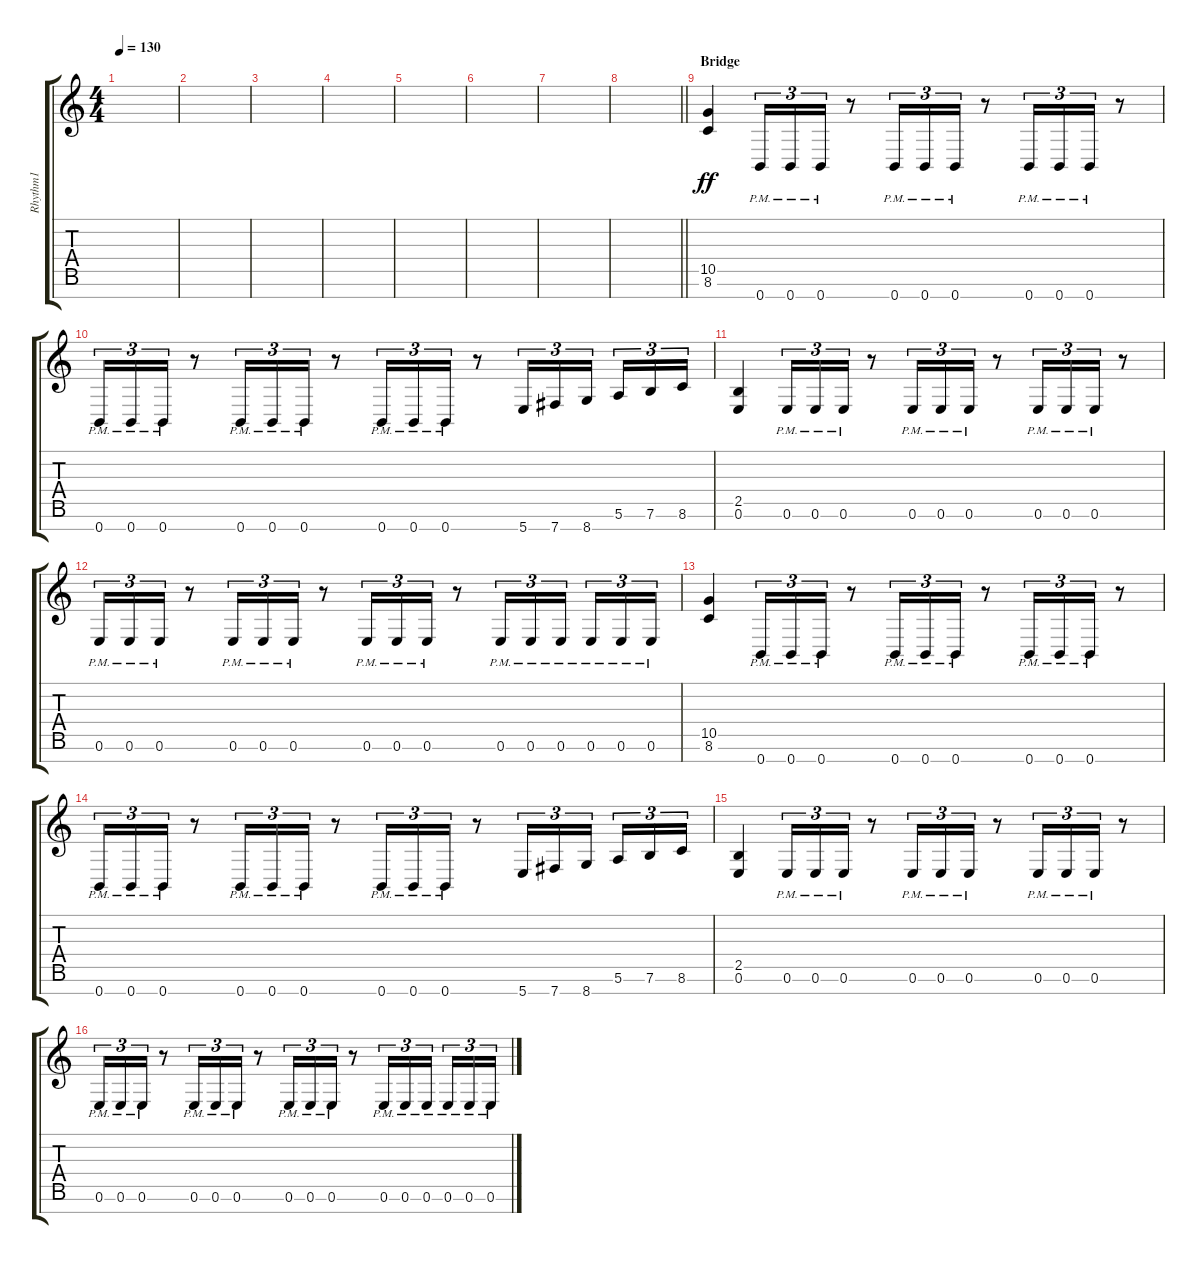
\track ("Rhythm1" "Rhythm1") {instrument distortionguitar}
\staff {score tabs}
\tuning (E4 B3 G3 D3 A2 E2 B1) {hide}
\ts (4 4)
\tempo 130
\clef g2
\ks c
|
|
|
|
|
|
|
\barLineRight lightlight
|
\section ("" "Bridge")
(10.5 8.6).4{dy ff} 0.7{pm}.16{tu (3 2)} 0.7{pm}.16{tu (3 2)} 0.7{pm}.16{tu (3 2)} r.8 0.7{pm}.16{tu (3 2)} 0.7{pm}.16{tu (3 2)} 0.7{pm}.16{tu (3 2)} r.8 0.7{pm}.16{tu (3 2)} 0.7{pm}.16{tu (3 2)} 0.7{pm}.16{tu (3 2)} r.8 |
0.7{pm}.16{tu (3 2)} 0.7{pm}.16{tu (3 2)} 0.7{pm}.16{tu (3 2)} r.8 0.7{pm}.16{tu (3 2)} 0.7{pm}.16{tu (3 2)} 0.7{pm}.16{tu (3 2)} r.8 0.7{pm}.16{tu (3 2)} 0.7{pm}.16{tu (3 2)} 0.7{pm}.16{tu (3 2)} r.8 5.7.16{tu (3 2)} 7.7.16{tu (3 2)} 8.7.16{tu (3 2) beam splitsecondary} 5.6.16{tu (3 2)} 7.6.16{tu (3 2)} 8.6.16{tu (3 2)} |
(2.5 0.6).4 0.6{pm}.16{tu (3 2)} 0.6{pm}.16{tu (3 2)} 0.6{pm}.16{tu (3 2)} r.8 0.6{pm}.16{tu (3 2)} 0.6{pm}.16{tu (3 2)} 0.6{pm}.16{tu (3 2)} r.8 0.6{pm}.16{tu (3 2)} 0.6{pm}.16{tu (3 2)} 0.6{pm}.16{tu (3 2)} r.8 |
0.6{pm}.16{tu (3 2)} 0.6{pm}.16{tu (3 2)} 0.6{pm}.16{tu (3 2)} r.8 0.6{pm}.16{tu (3 2)} 0.6{pm}.16{tu (3 2)} 0.6{pm}.16{tu (3 2)} r.8 0.6{pm}.16{tu (3 2)} 0.6{pm}.16{tu (3 2)} 0.6{pm}.16{tu (3 2)} r.8 0.6{pm}.16{tu (3 2)} 0.6{pm}.16{tu (3 2)} 0.6{pm}.16{tu (3 2) beam splitsecondary} 0.6{pm}.16{tu (3 2)} 0.6{pm}.16{tu (3 2)} 0.6{pm}.16{tu (3 2)} |
(10.5 8.6).4 0.7{pm}.16{tu (3 2)} 0.7{pm}.16{tu (3 2)} 0.7{pm}.16{tu (3 2)} r.8 0.7{pm}.16{tu (3 2)} 0.7{pm}.16{tu (3 2)} 0.7{pm}.16{tu (3 2)} r.8 0.7{pm}.16{tu (3 2)} 0.7{pm}.16{tu (3 2)} 0.7{pm}.16{tu (3 2)} r.8 |
0.7{pm}.16{tu (3 2)} 0.7{pm}.16{tu (3 2)} 0.7{pm}.16{tu (3 2)} r.8 0.7{pm}.16{tu (3 2)} 0.7{pm}.16{tu (3 2)} 0.7{pm}.16{tu (3 2)} r.8 0.7{pm}.16{tu (3 2)} 0.7{pm}.16{tu (3 2)} 0.7{pm}.16{tu (3 2)} r.8 5.7.16{tu (3 2)} 7.7.16{tu (3 2)} 8.7.16{tu (3 2) beam splitsecondary} 5.6.16{tu (3 2)} 7.6.16{tu (3 2)} 8.6.16{tu (3 2)} |
(2.5 0.6).4 0.6{pm}.16{tu (3 2)} 0.6{pm}.16{tu (3 2)} 0.6{pm}.16{tu (3 2)} r.8 0.6{pm}.16{tu (3 2)} 0.6{pm}.16{tu (3 2)} 0.6{pm}.16{tu (3 2)} r.8 0.6{pm}.16{tu (3 2)} 0.6{pm}.16{tu (3 2)} 0.6{pm}.16{tu (3 2)} r.8 |
0.6{pm}.16{tu (3 2)} 0.6{pm}.16{tu (3 2)} 0.6{pm}.16{tu (3 2)} r.8 0.6{pm}.16{tu (3 2)} 0.6{pm}.16{tu (3 2)} 0.6{pm}.16{tu (3 2)} r.8 0.6{pm}.16{tu (3 2)} 0.6{pm}.16{tu (3 2)} 0.6{pm}.16{tu (3 2)} r.8 0.6{pm}.16{tu (3 2)} 0.6{pm}.16{tu (3 2)} 0.6{pm}.16{tu (3 2) beam splitsecondary} 0.6{pm}.16{tu (3 2)} 0.6{pm}.16{tu (3 2)} 0.6{pm}.16{tu (3 2)}
